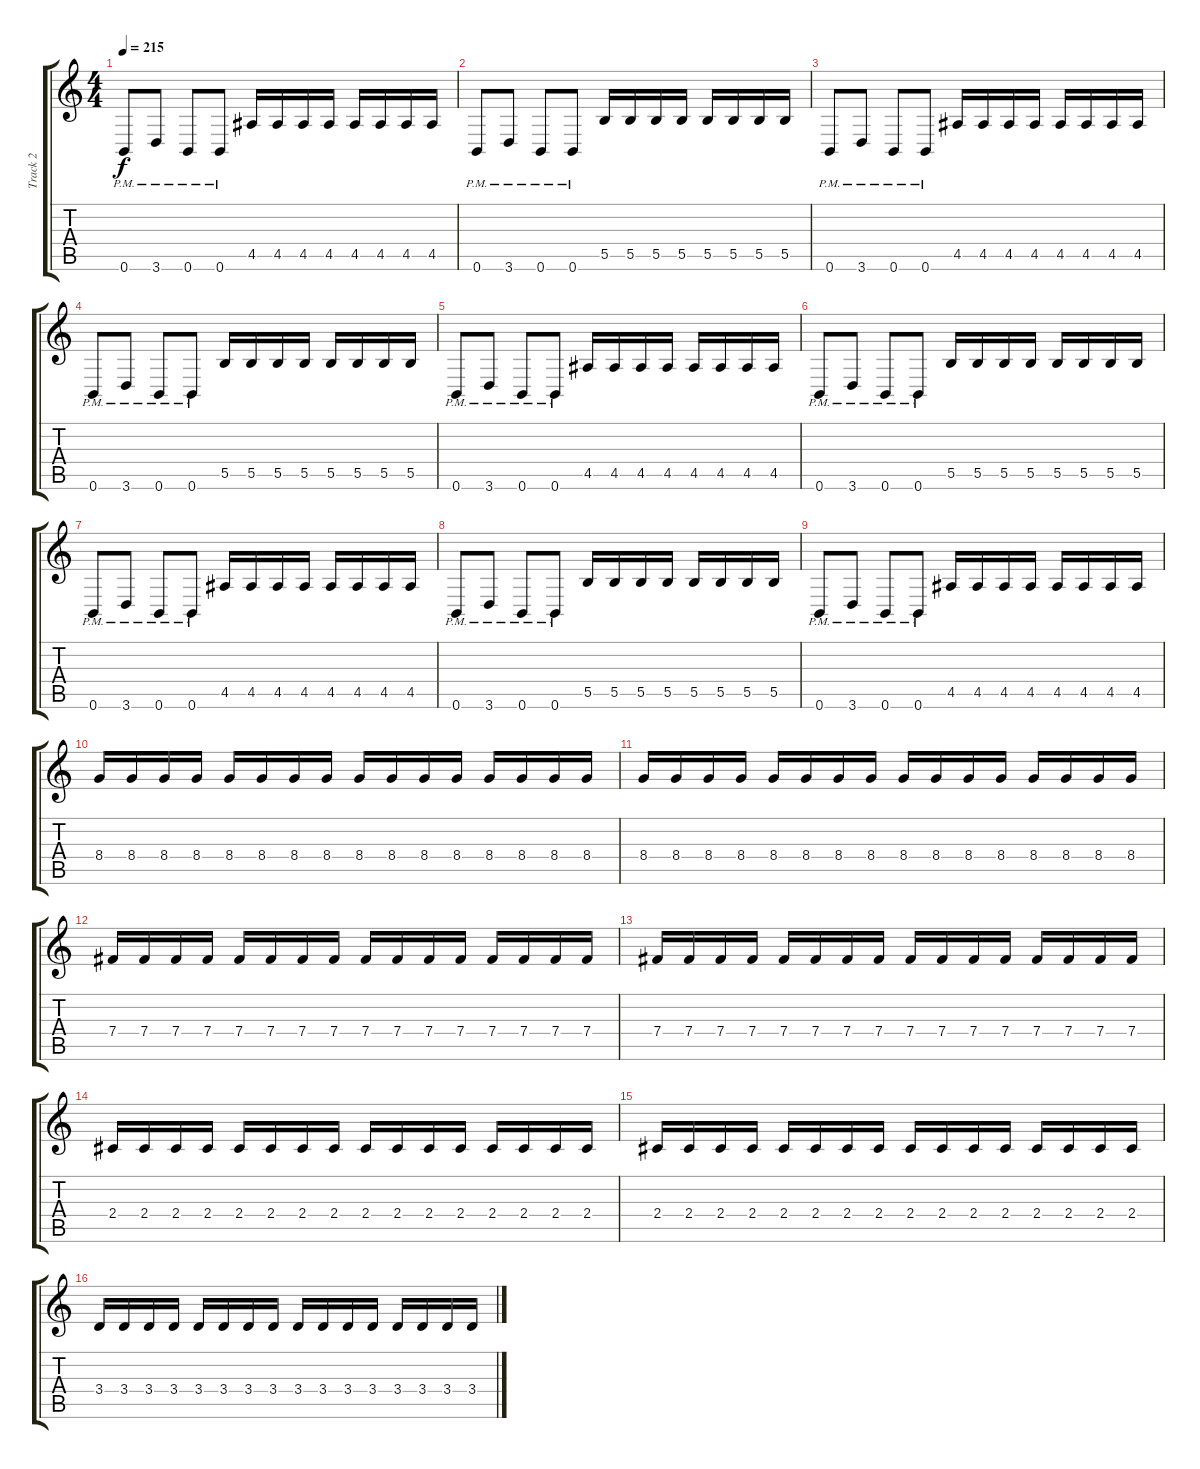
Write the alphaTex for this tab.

\track ("Track 2" "Track 2") {instrument distortionguitar}
\staff {score tabs}
\tuning (Db4 Ab3 E3 B2 Gb2 B1) {hide}
\ts (4 4)
\tempo 215
\clef g2
\ks c
0.6{pm}.8{dy f} 3.6{pm}.8 0.6{pm}.8 0.6{pm}.8 4.5.16 4.5.16 4.5.16 4.5.16 4.5.16 4.5.16 4.5.16 4.5.16 |
0.6{pm}.8 3.6{pm}.8 0.6{pm}.8 0.6{pm}.8 5.5.16 5.5.16 5.5.16 5.5.16 5.5.16 5.5.16 5.5.16 5.5.16 |
0.6{pm}.8 3.6{pm}.8 0.6{pm}.8 0.6{pm}.8 4.5.16 4.5.16 4.5.16 4.5.16 4.5.16 4.5.16 4.5.16 4.5.16 |
0.6{pm}.8 3.6{pm}.8 0.6{pm}.8 0.6{pm}.8 5.5.16 5.5.16 5.5.16 5.5.16 5.5.16 5.5.16 5.5.16 5.5.16 |
0.6{pm}.8 3.6{pm}.8 0.6{pm}.8 0.6{pm}.8 4.5.16 4.5.16 4.5.16 4.5.16 4.5.16 4.5.16 4.5.16 4.5.16 |
0.6{pm}.8 3.6{pm}.8 0.6{pm}.8 0.6{pm}.8 5.5.16 5.5.16 5.5.16 5.5.16 5.5.16 5.5.16 5.5.16 5.5.16 |
0.6{pm}.8 3.6{pm}.8 0.6{pm}.8 0.6{pm}.8 4.5.16 4.5.16 4.5.16 4.5.16 4.5.16 4.5.16 4.5.16 4.5.16 |
0.6{pm}.8 3.6{pm}.8 0.6{pm}.8 0.6{pm}.8 5.5.16 5.5.16 5.5.16 5.5.16 5.5.16 5.5.16 5.5.16 5.5.16 |
0.6{pm}.8 3.6{pm}.8 0.6{pm}.8 0.6{pm}.8 4.5.16 4.5.16 4.5.16 4.5.16 4.5.16 4.5.16 4.5.16 4.5.16 |
8.4.16 8.4.16 8.4.16 8.4.16 8.4.16 8.4.16 8.4.16 8.4.16 8.4.16 8.4.16 8.4.16 8.4.16 8.4.16 8.4.16 8.4.16 8.4.16 |
8.4.16 8.4.16 8.4.16 8.4.16 8.4.16 8.4.16 8.4.16 8.4.16 8.4.16 8.4.16 8.4.16 8.4.16 8.4.16 8.4.16 8.4.16 8.4.16 |
7.4.16 7.4.16 7.4.16 7.4.16 7.4.16 7.4.16 7.4.16 7.4.16 7.4.16 7.4.16 7.4.16 7.4.16 7.4.16 7.4.16 7.4.16 7.4.16 |
7.4.16 7.4.16 7.4.16 7.4.16 7.4.16 7.4.16 7.4.16 7.4.16 7.4.16 7.4.16 7.4.16 7.4.16 7.4.16 7.4.16 7.4.16 7.4.16 |
2.4.16 2.4.16 2.4.16 2.4.16 2.4.16 2.4.16 2.4.16 2.4.16 2.4.16 2.4.16 2.4.16 2.4.16 2.4.16 2.4.16 2.4.16 2.4.16 |
2.4.16 2.4.16 2.4.16 2.4.16 2.4.16 2.4.16 2.4.16 2.4.16 2.4.16 2.4.16 2.4.16 2.4.16 2.4.16 2.4.16 2.4.16 2.4.16 |
3.4.16 3.4.16 3.4.16 3.4.16 3.4.16 3.4.16 3.4.16 3.4.16 3.4.16 3.4.16 3.4.16 3.4.16 3.4.16 3.4.16 3.4.16 3.4.16
